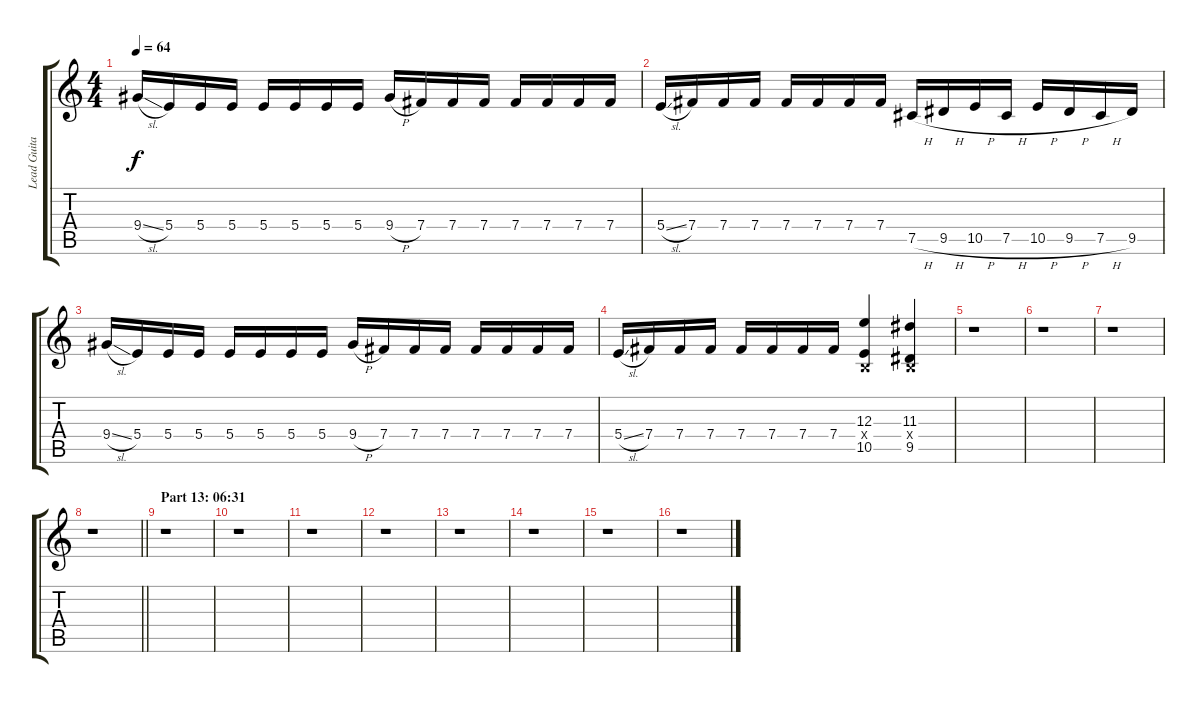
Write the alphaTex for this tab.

\track ("Lead Guitar (Distortion)" "Lead Guita") {instrument distortionguitar}
\staff {score tabs}
\tuning (Db4 Ab3 E3 B2 Gb2 Db2) {hide}
\ts (4 4)
\tempo 64
\clef g2
\ks c
9.4{sl}.16{dy f} 5.4.16 5.4.16 5.4.16 5.4.16 5.4.16 5.4.16 5.4.16 9.4{h}.16 7.4.16 7.4.16 7.4.16 7.4.16 7.4.16 7.4.16 7.4.16 |
5.4{sl}.16 7.4.16 7.4.16 7.4.16 7.4.16 7.4.16 7.4.16 7.4.16 7.5{h}.16 9.5{h}.16 10.5{h}.16 7.5{h}.16 10.5{h}.16 9.5{h}.16 7.5{h}.16 9.5.16 |
9.4{sl}.16 5.4.16 5.4.16 5.4.16 5.4.16 5.4.16 5.4.16 5.4.16 9.4{h}.16 7.4.16 7.4.16 7.4.16 7.4.16 7.4.16 7.4.16 7.4.16 |
5.4{sl}.16 7.4.16 7.4.16 7.4.16 7.4.16 7.4.16 7.4.16 7.4.16 (12.3 0.4{x} 10.5).4 (11.3 0.4{x} 9.5).4 |
r.1 |
r.1 |
r.1 |
\barLineRight lightlight
r.1 |
\section ("" "Part 13: 06:31")
r.1 |
r.1 |
r.1 |
r.1 |
r.1 |
r.1 |
r.1 |
r.1
